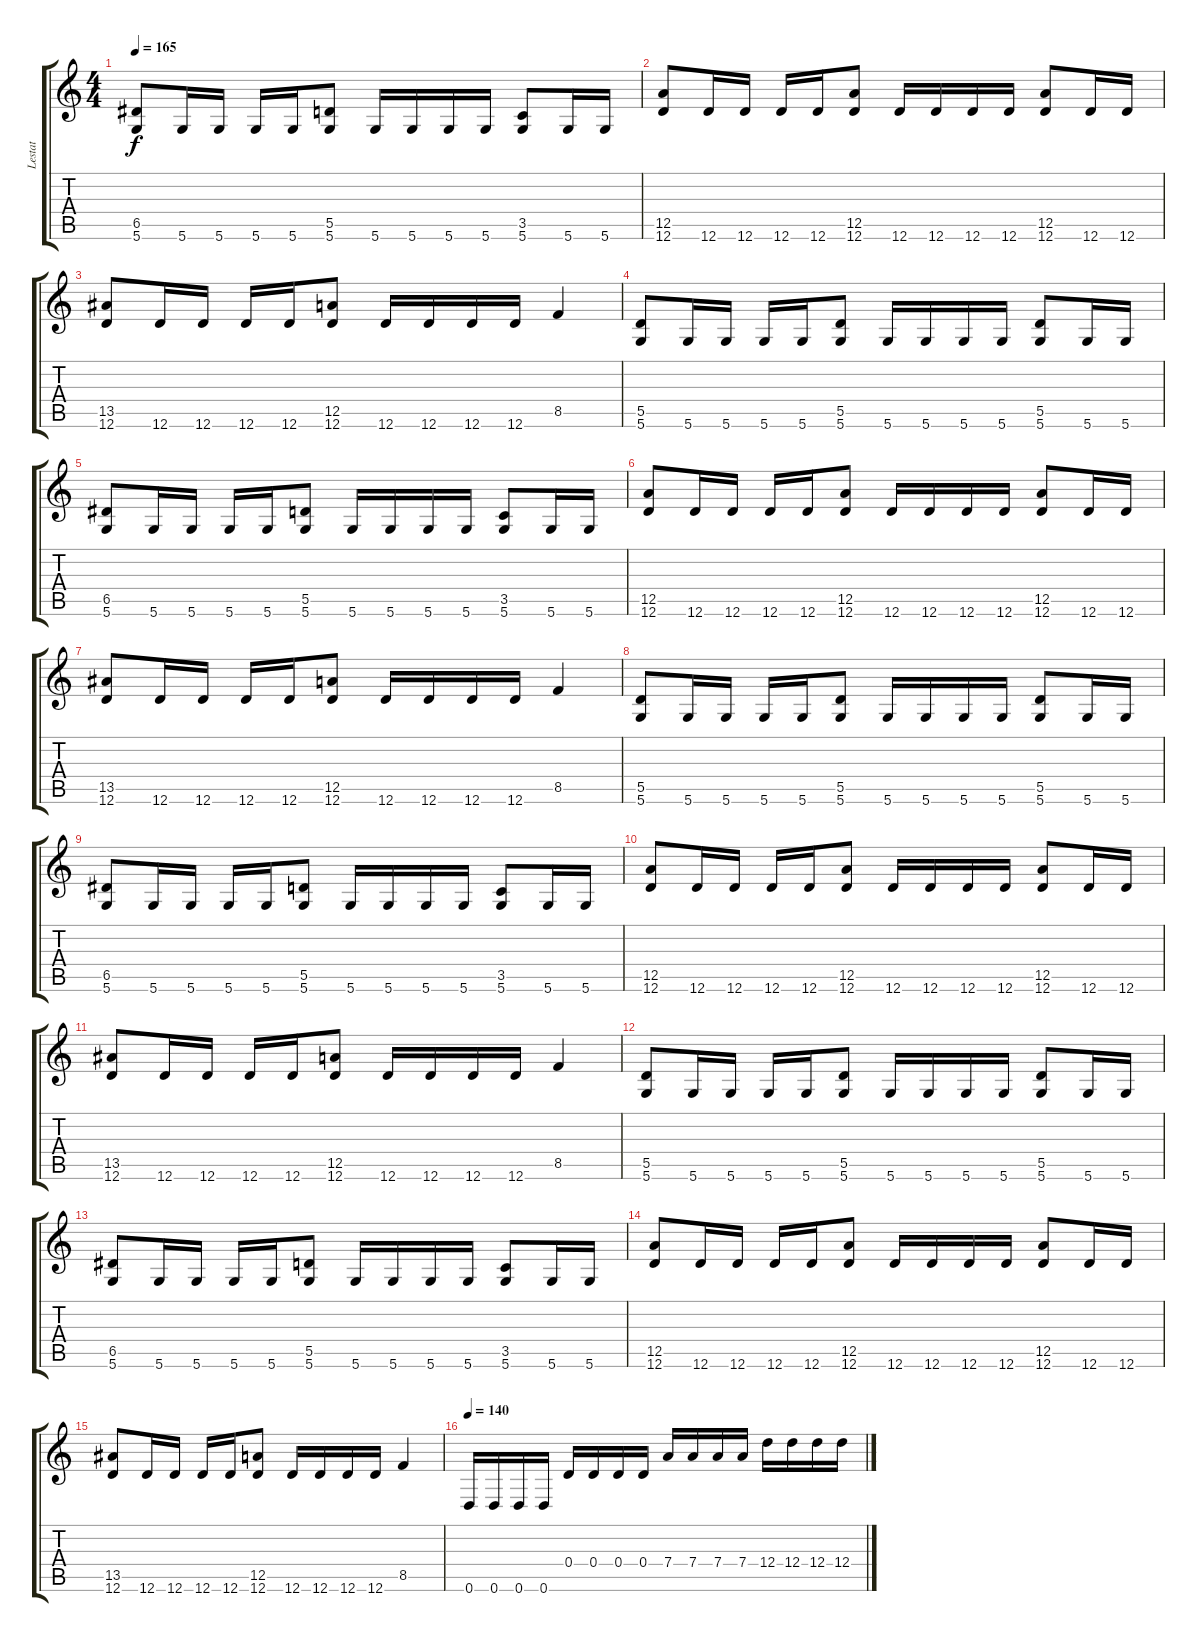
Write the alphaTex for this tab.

\track ("Lestat" "Lestat") {instrument distortionguitar}
\staff {score tabs}
\tuning (E4 B3 G3 D3 A2 D2) {hide}
\ts (4 4)
\tempo 165
\clef g2
\ks c
(6.5 5.6).8{dy f} 5.6.16 5.6.16 5.6.16 5.6.16 (5.5 5.6).8 5.6.16 5.6.16 5.6.16 5.6.16 (3.5 5.6).8 5.6.16 5.6.16 |
(12.5 12.6).8 12.6.16 12.6.16 12.6.16 12.6.16 (12.5 12.6).8 12.6.16 12.6.16 12.6.16 12.6.16 (12.5 12.6).8 12.6.16 12.6.16 |
(13.5 12.6).8 12.6.16 12.6.16 12.6.16 12.6.16 (12.5 12.6).8 12.6.16 12.6.16 12.6.16 12.6.16 8.5.4 |
(5.5 5.6).8 5.6.16 5.6.16 5.6.16 5.6.16 (5.5 5.6).8 5.6.16 5.6.16 5.6.16 5.6.16 (5.5 5.6).8 5.6.16 5.6.16 |
(6.5 5.6).8 5.6.16 5.6.16 5.6.16 5.6.16 (5.5 5.6).8 5.6.16 5.6.16 5.6.16 5.6.16 (3.5 5.6).8 5.6.16 5.6.16 |
(12.5 12.6).8 12.6.16 12.6.16 12.6.16 12.6.16 (12.5 12.6).8 12.6.16 12.6.16 12.6.16 12.6.16 (12.5 12.6).8 12.6.16 12.6.16 |
(13.5 12.6).8 12.6.16 12.6.16 12.6.16 12.6.16 (12.5 12.6).8 12.6.16 12.6.16 12.6.16 12.6.16 8.5.4 |
(5.5 5.6).8 5.6.16 5.6.16 5.6.16 5.6.16 (5.5 5.6).8 5.6.16 5.6.16 5.6.16 5.6.16 (5.5 5.6).8 5.6.16 5.6.16 |
(6.5 5.6).8 5.6.16 5.6.16 5.6.16 5.6.16 (5.5 5.6).8 5.6.16 5.6.16 5.6.16 5.6.16 (3.5 5.6).8 5.6.16 5.6.16 |
(12.5 12.6).8 12.6.16 12.6.16 12.6.16 12.6.16 (12.5 12.6).8 12.6.16 12.6.16 12.6.16 12.6.16 (12.5 12.6).8 12.6.16 12.6.16 |
(13.5 12.6).8 12.6.16 12.6.16 12.6.16 12.6.16 (12.5 12.6).8 12.6.16 12.6.16 12.6.16 12.6.16 8.5.4 |
(5.5 5.6).8 5.6.16 5.6.16 5.6.16 5.6.16 (5.5 5.6).8 5.6.16 5.6.16 5.6.16 5.6.16 (5.5 5.6).8 5.6.16 5.6.16 |
(6.5 5.6).8 5.6.16 5.6.16 5.6.16 5.6.16 (5.5 5.6).8 5.6.16 5.6.16 5.6.16 5.6.16 (3.5 5.6).8 5.6.16 5.6.16 |
(12.5 12.6).8 12.6.16 12.6.16 12.6.16 12.6.16 (12.5 12.6).8 12.6.16 12.6.16 12.6.16 12.6.16 (12.5 12.6).8 12.6.16 12.6.16 |
(13.5 12.6).8 12.6.16 12.6.16 12.6.16 12.6.16 (12.5 12.6).8 12.6.16 12.6.16 12.6.16 12.6.16 8.5.4 |
\tempo 140
0.6.16{volume 16} 0.6.16 0.6.16 0.6.16 0.4.16 0.4.16 0.4.16 0.4.16 7.4.16 7.4.16 7.4.16 7.4.16 12.4.16 12.4.16 12.4.16 12.4.16
